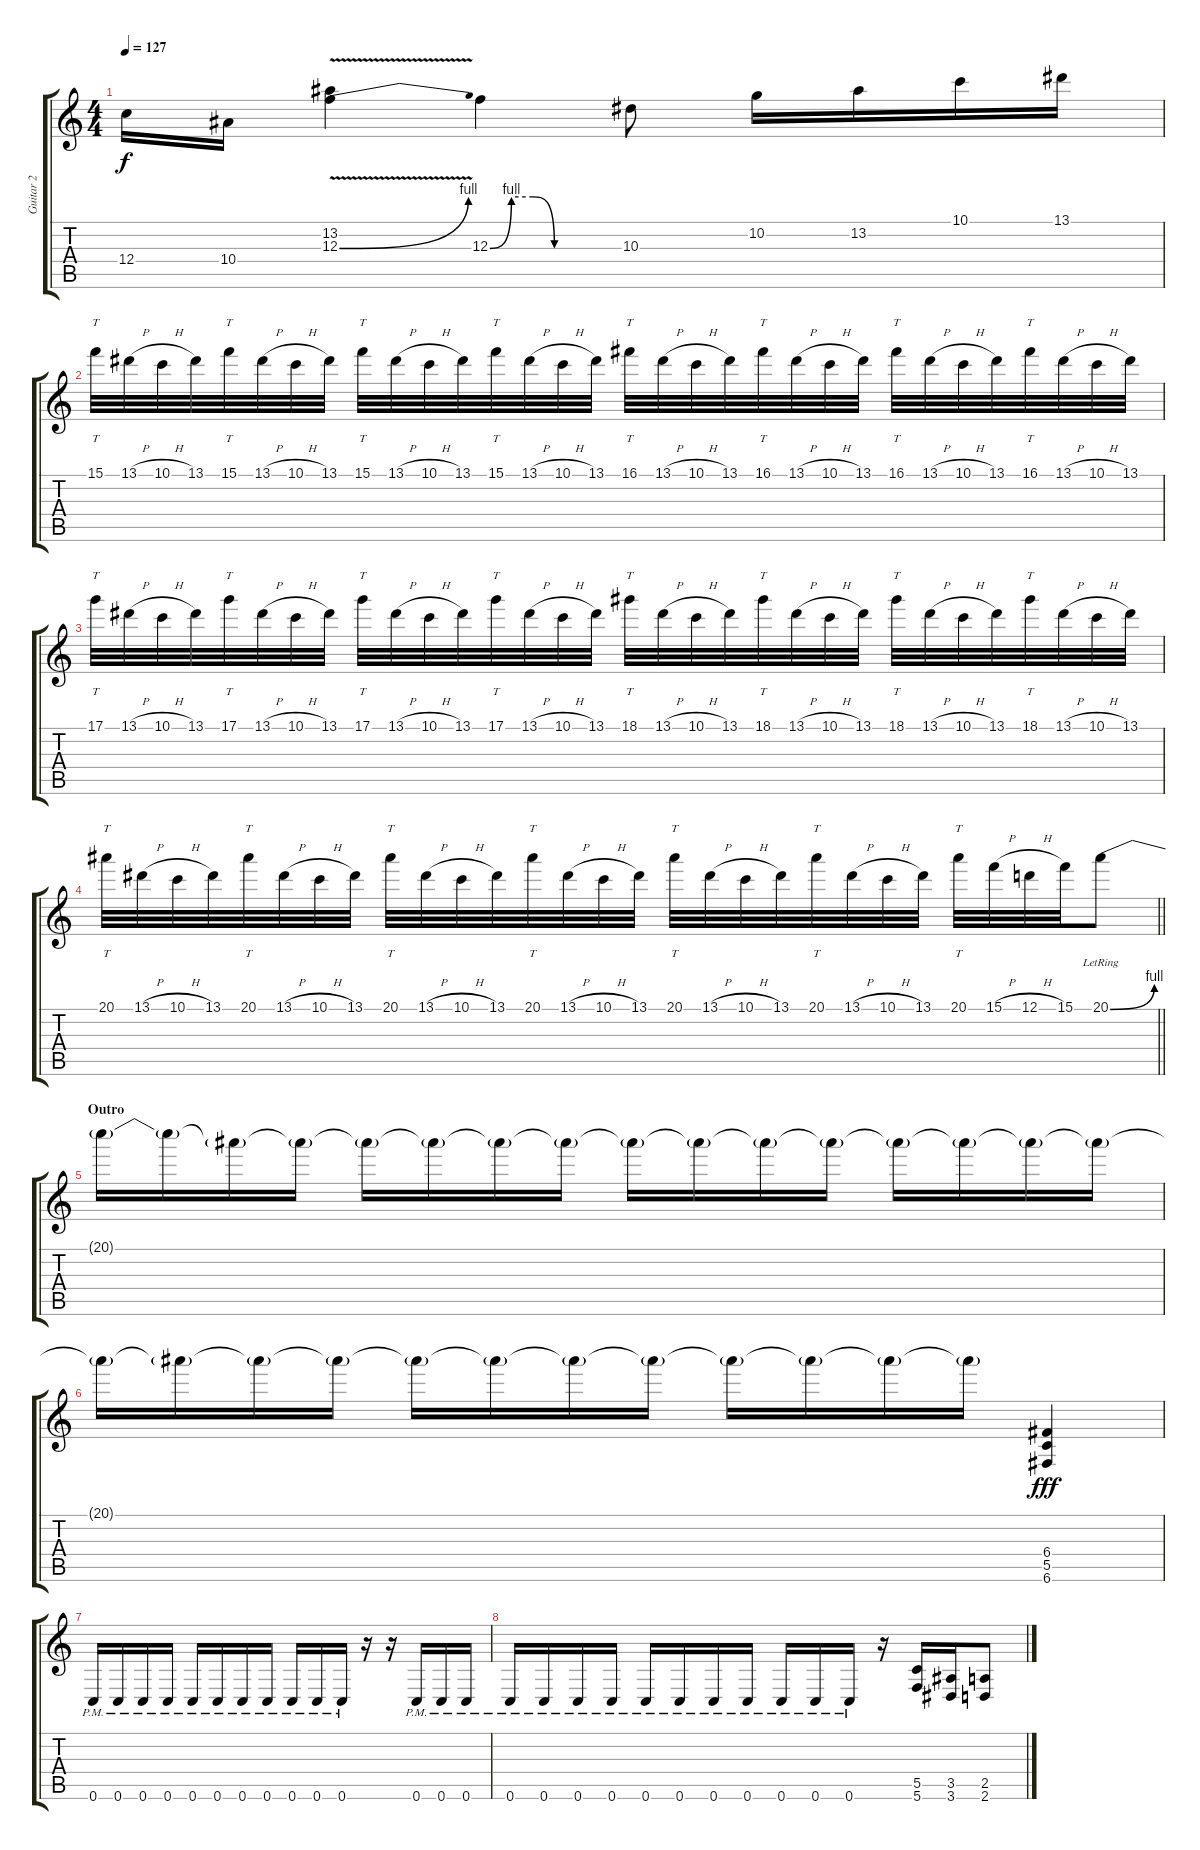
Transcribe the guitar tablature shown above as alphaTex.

\track ("Guitar 2" "Guitar 2") {instrument overdrivenguitar}
\staff {score tabs}
\tuning (D4 A3 F3 C3 G2 C2) {hide}
\ts (4 4)
\tempo 127
\clef g2
\ks c
12.4.16{dy f} 10.4.16 (13.2 12.3{be (bend 0 0 60 4) v}).4 12.3{be (custom 0 0 10 4 20 4 30 0 60 0)}.4 10.3.8 10.2.16 13.2.16 10.1.16 13.1.16 |
15.1.32{tt} 13.1{h}.32 10.1{h}.32 13.1.32 15.1.32{tt} 13.1{h}.32 10.1{h}.32 13.1.32 15.1.32{tt} 13.1{h}.32 10.1{h}.32 13.1.32 15.1.32{tt} 13.1{h}.32 10.1{h}.32 13.1.32 16.1.32{tt} 13.1{h}.32 10.1{h}.32 13.1.32 16.1.32{tt} 13.1{h}.32 10.1{h}.32 13.1.32 16.1.32{tt} 13.1{h}.32 10.1{h}.32 13.1.32 16.1.32{tt} 13.1{h}.32 10.1{h}.32 13.1.32 |
17.1.32{tt} 13.1{h}.32 10.1{h}.32 13.1.32 17.1.32{tt} 13.1{h}.32 10.1{h}.32 13.1.32 17.1.32{tt} 13.1{h}.32 10.1{h}.32 13.1.32 17.1.32{tt} 13.1{h}.32 10.1{h}.32 13.1.32 18.1.32{tt} 13.1{h}.32 10.1{h}.32 13.1.32 18.1.32{tt} 13.1{h}.32 10.1{h}.32 13.1.32 18.1.32{tt} 13.1{h}.32 10.1{h}.32 13.1.32 18.1.32{tt} 13.1{h}.32 10.1{h}.32 13.1.32 |
\barLineRight lightlight
20.1.32{tt} 13.1{h}.32 10.1{h}.32 13.1.32 20.1.32{tt} 13.1{h}.32 10.1{h}.32 13.1.32 20.1.32{tt} 13.1{h}.32 10.1{h}.32 13.1.32 20.1.32{tt} 13.1{h}.32 10.1{h}.32 13.1.32 20.1.32{tt} 13.1{h}.32 10.1{h}.32 13.1.32 20.1.32{tt} 13.1{h}.32 10.1{h}.32 13.1.32 20.1.32{tt} 15.1{h}.32 12.1{h}.32 15.1.32 20.1{be (bend 0 0 60 4) lr}.8 |
\section ("" "Outro")
20.1{t}.16 20.1{t}.16 20.1{t}.16 20.1{t}.16 20.1{t}.16 20.1{t}.16 20.1{t}.16 20.1{t}.16 20.1{t}.16 20.1{t}.16 20.1{t}.16 20.1{t}.16 20.1{t}.16 20.1{t}.16 20.1{t}.16 20.1{t}.16 |
20.1{t}.16 20.1{t}.16 20.1{t}.16 20.1{t}.16 20.1{t}.16 20.1{t}.16 20.1{t}.16 20.1{t}.16 20.1{t}.16 20.1{t}.16 20.1{t}.16 20.1{t}.16 (6.4 5.5 6.6).4{dy fff} |
0.6{pm}.16 0.6{pm}.16 0.6{pm}.16 0.6{pm}.16 0.6{pm}.16 0.6{pm}.16 0.6{pm}.16 0.6{pm}.16 0.6{pm}.16 0.6{pm}.16 0.6{pm}.16 r.16 r.16 0.6{pm}.16 0.6{pm}.16 0.6{pm}.16 |
0.6{pm}.16 0.6{pm}.16 0.6{pm}.16 0.6{pm}.16 0.6{pm}.16 0.6{pm}.16 0.6{pm}.16 0.6{pm}.16 0.6{pm}.16 0.6{pm}.16 0.6{pm}.16 r.16 (5.5 5.6).16 (3.5 3.6).16 (2.5 2.6).8
